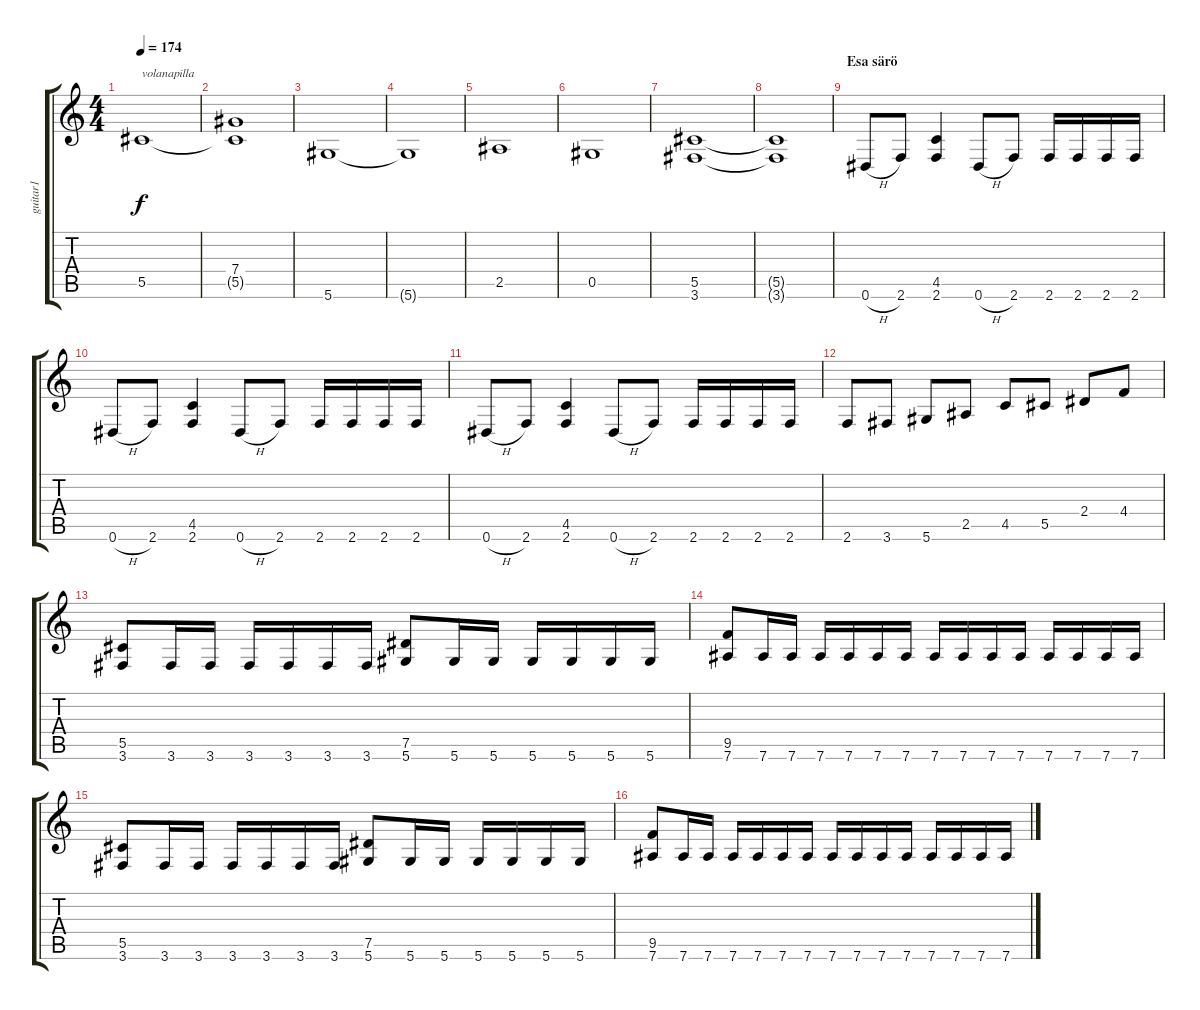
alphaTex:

\track ("guitar1" "guitar1") {instrument overdrivenguitar}
\staff {score tabs}
\tuning (Eb4 Bb3 Gb3 Db3 Ab2 Eb2) {hide}
\ts (4 4)
\tempo 174
\clef g2
\ks c
5.5.1{txt "volanapilla" dy f} |
(7.4 5.5{t}).1 |
5.6.1 |
5.6{t}.1 |
2.5.1 |
0.5.1 |
(5.5 3.6).1 |
(5.5{t} 3.6{t}).1 |
\section ("" "Esa särö")
0.6{h}.8 2.6.8 (4.5 2.6).4 0.6{h}.8 2.6.8 2.6.16 2.6.16 2.6.16 2.6.16 |
0.6{h}.8 2.6.8 (4.5 2.6).4 0.6{h}.8 2.6.8 2.6.16 2.6.16 2.6.16 2.6.16 |
0.6{h}.8 2.6.8 (4.5 2.6).4 0.6{h}.8 2.6.8 2.6.16 2.6.16 2.6.16 2.6.16 |
2.6.8 3.6.8 5.6.8 2.5.8 4.5.8 5.5.8 2.4.8 4.4.8 |
(5.5 3.6).8 3.6.16 3.6.16 3.6.16 3.6.16 3.6.16 3.6.16 (7.5 5.6).8 5.6.16 5.6.16 5.6.16 5.6.16 5.6.16 5.6.16 |
(9.5 7.6).8 7.6.16 7.6.16 7.6.16 7.6.16 7.6.16 7.6.16 7.6.16 7.6.16 7.6.16 7.6.16 7.6.16 7.6.16 7.6.16 7.6.16 |
(5.5 3.6).8 3.6.16 3.6.16 3.6.16 3.6.16 3.6.16 3.6.16 (7.5 5.6).8 5.6.16 5.6.16 5.6.16 5.6.16 5.6.16 5.6.16 |
(9.5 7.6).8 7.6.16 7.6.16 7.6.16 7.6.16 7.6.16 7.6.16 7.6.16 7.6.16 7.6.16 7.6.16 7.6.16 7.6.16 7.6.16 7.6.16
